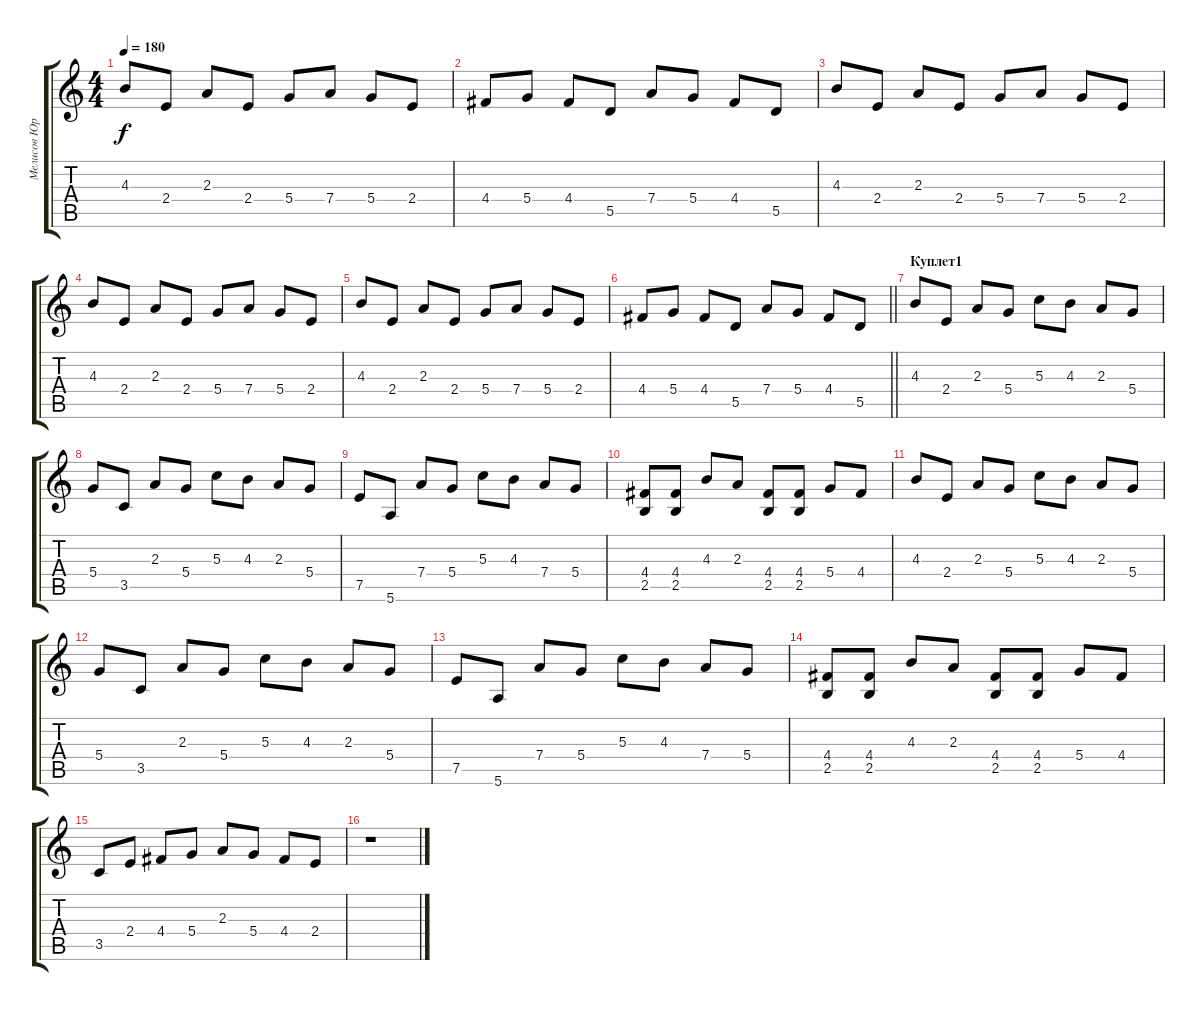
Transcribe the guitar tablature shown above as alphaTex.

\track ("Мелисов Юрий" "Мелисов Юр") {instrument overdrivenguitar}
\staff {score tabs}
\tuning (E4 B3 G3 D3 A2 E2) {hide}
\ts (4 4)
\tempo 180
\clef g2
\ks c
4.3.8{dy f} 2.4.8 2.3.8 2.4.8 5.4.8 7.4.8 5.4.8 2.4.8 |
4.4.8 5.4.8 4.4.8 5.5.8 7.4.8 5.4.8 4.4.8 5.5.8 |
4.3.8 2.4.8 2.3.8 2.4.8 5.4.8 7.4.8 5.4.8 2.4.8 |
4.3.8 2.4.8 2.3.8 2.4.8 5.4.8 7.4.8 5.4.8 2.4.8 |
4.3.8 2.4.8 2.3.8 2.4.8 5.4.8 7.4.8 5.4.8 2.4.8 |
\barLineRight lightlight
4.4.8 5.4.8 4.4.8 5.5.8 7.4.8 5.4.8 4.4.8 5.5.8 |
\section ("" "Куплет1")
4.3.8 2.4.8 2.3.8 5.4.8 5.3.8 4.3.8 2.3.8 5.4.8 |
5.4.8 3.5.8 2.3.8 5.4.8 5.3.8 4.3.8 2.3.8 5.4.8 |
7.5.8 5.6.8 7.4.8 5.4.8 5.3.8 4.3.8 7.4.8 5.4.8 |
(4.4 2.5).8 (4.4 2.5).8 4.3.8 2.3.8 (4.4 2.5).8 (4.4 2.5).8 5.4.8 4.4.8 |
4.3.8 2.4.8 2.3.8 5.4.8 5.3.8 4.3.8 2.3.8 5.4.8 |
5.4.8 3.5.8 2.3.8 5.4.8 5.3.8 4.3.8 2.3.8 5.4.8 |
7.5.8 5.6.8 7.4.8 5.4.8 5.3.8 4.3.8 7.4.8 5.4.8 |
(4.4 2.5).8 (4.4 2.5).8 4.3.8 2.3.8 (4.4 2.5).8 (4.4 2.5).8 5.4.8 4.4.8 |
3.5.8 2.4.8 4.4.8 5.4.8 2.3.8 5.4.8 4.4.8 2.4.8 |
r.1
